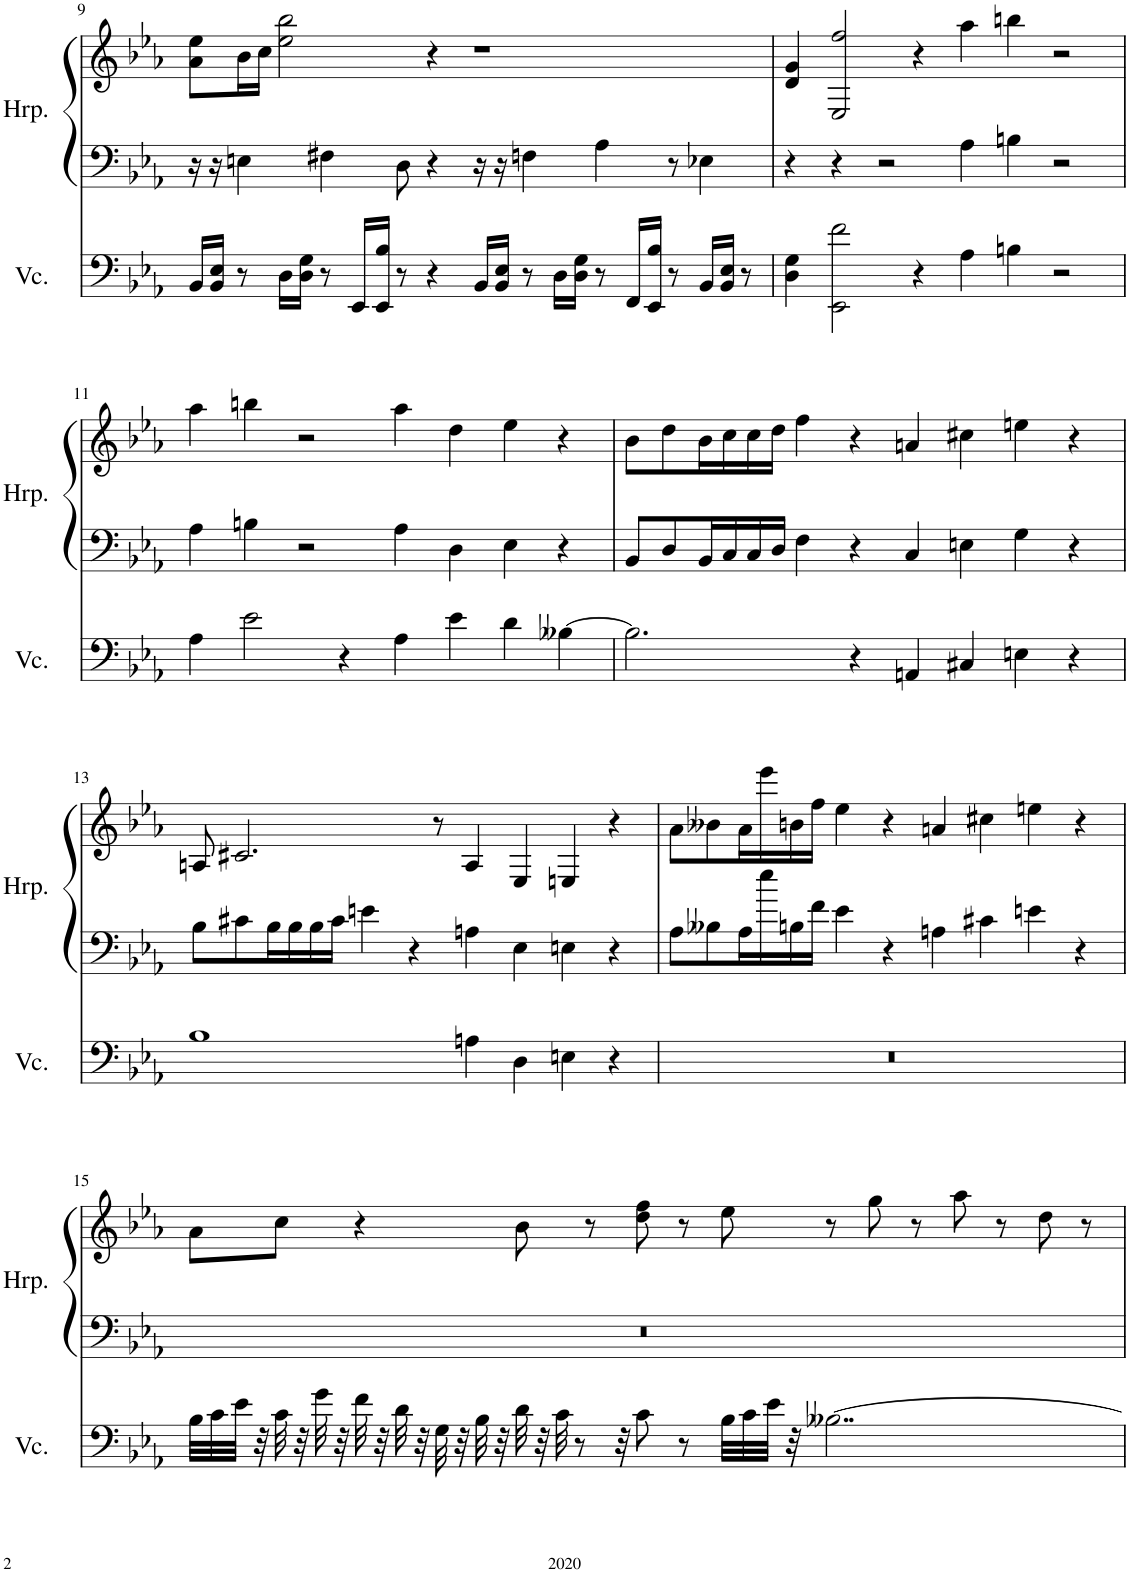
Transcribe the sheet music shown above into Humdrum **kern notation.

**kern	**kern	**kern
*part2	*part1	*part1
*staff3	*staff2	*staff1
*I"Violoncello	*I"Harp	*
*I'Vc.	*I'Hrp.	*
!!LO:PB:g=z
*clefF4	*clefF4	*clefG2
*k[b-e-a-]	*k[b-e-a-]	*k[b-e-a-]
*M16/8	*M16/8	*M16/8
=9	=9	=9
16BB-/LL	16r	8a-\ 8ee-\L
16BB-/ 16E-/JJ	16r	.
8r	4En\	16b-\L
.	.	16cc\JJ
16D\LL	.	2ee-\ 2bb-\
16D\ 16G\JJ	.	.
8r	4F#X\	.
16EE-/LL	.	.
16EE-/ 16B-/JJ	.	.
8r	8D\	.
4r	4r	4r
16BB-/LL	16r	1r
16BB-/ 16E-/JJ	16r	.
8r	4Fn\	.
16D\LL	.	.
16D\ 16G\JJ	.	.
8r	4A-\	.
16FF/LL	.	.
16EE-/ 16B-/JJ	.	.
8r	8r	.
16BB-/LL	4E-X\	.
16BB-/ 16E-/JJ	.	.
8r	.	.
=10	=10	=10
4D\ 4G\	4r	4d/ 4g/
2EE-\ 2f\	4r	2E-/ 2ff/
.	2r	.
4r	.	4r
4A-\	4A-\	4aa-\
4Bn\	4Bn\	4bbn\
2r	2r	2r
!!LO:LB:g=z
=11	=11	=11
4A-\	4A-\	4aa-\
2e-\	4Bn\	4bbn\
.	2r	2r
4r	.	.
4A-\	4A-\	4aa-\
4e-\	4D\	4dd\
4d\	4E-\	4ee-\
[4B--X\	4r	4r
=12	=12	=12
2.B--\]	8BB-/L	8b-\L
.	8D/	8dd\
.	16BB-/L	16b-\L
.	16C/	16cc\
.	16C/	16cc\
.	16D/JJ	16dd\JJ
.	4F\	4ff\
4r	4r	4r
4AAn/	4C/	4an/
4C#X/	4En\	4cc#X\
4En\	4G\	4een\
4r	4r	4r
!!LO:LB:g=z
=13	=13	=13
1B-	8B-\L	8An/
.	8c#X\	2.c#X/
.	16B-\L	.
.	16B-\	.
.	16B-\	.
.	16c#\JJ	.
.	4en\	.
.	4r	.
.	.	8r
4An\	4An\	4A/
4D\	4E-\	4E-/
4En\	4En\	4En/
4r	4r	4r
=14	=14	=14
0r	8A-\L	8a-\L
.	8B--X\	8b--X\
.	16A-\L	16a-\L
.	16ee-\	16eee-\
.	16Bn\	16bn\
.	16f\JJ	16ff\JJ
.	4e-\	4ee-\
.	4r	4r
.	4An\	4an/
.	4c#X\	4cc#X\
.	4en\	4een\
.	4r	4r
!!LO:LB:g=z
=15	=15	=15
32B-\LLL	0r	8a-\L
32c\	.	.
32e-\JJJ	.	.
32r	.	.
32c\	.	8cc\J
32r	.	.
32g\	.	.
32r	.	.
32f\	.	4r
32r	.	.
32d\	.	.
32r	.	.
32G\	.	.
32r	.	.
32B-\	.	.
32r	.	.
32d\	.	8b-\
32r	.	.
32c\	.	.
8r	.	.
.	.	8r
32r	.	.
8c\	.	8dd\ 8ff\
8r	.	8r
32B-\LLL	.	8ee-\
32c\	.	.
32e-\JJJ	.	.
32r	.	.
[2..B--X\	.	8r
.	.	8gg\
.	.	8r
.	.	8aa-\
.	.	8r
.	.	8dd\
.	.	8r
=	=	=
*-	*-	*-
